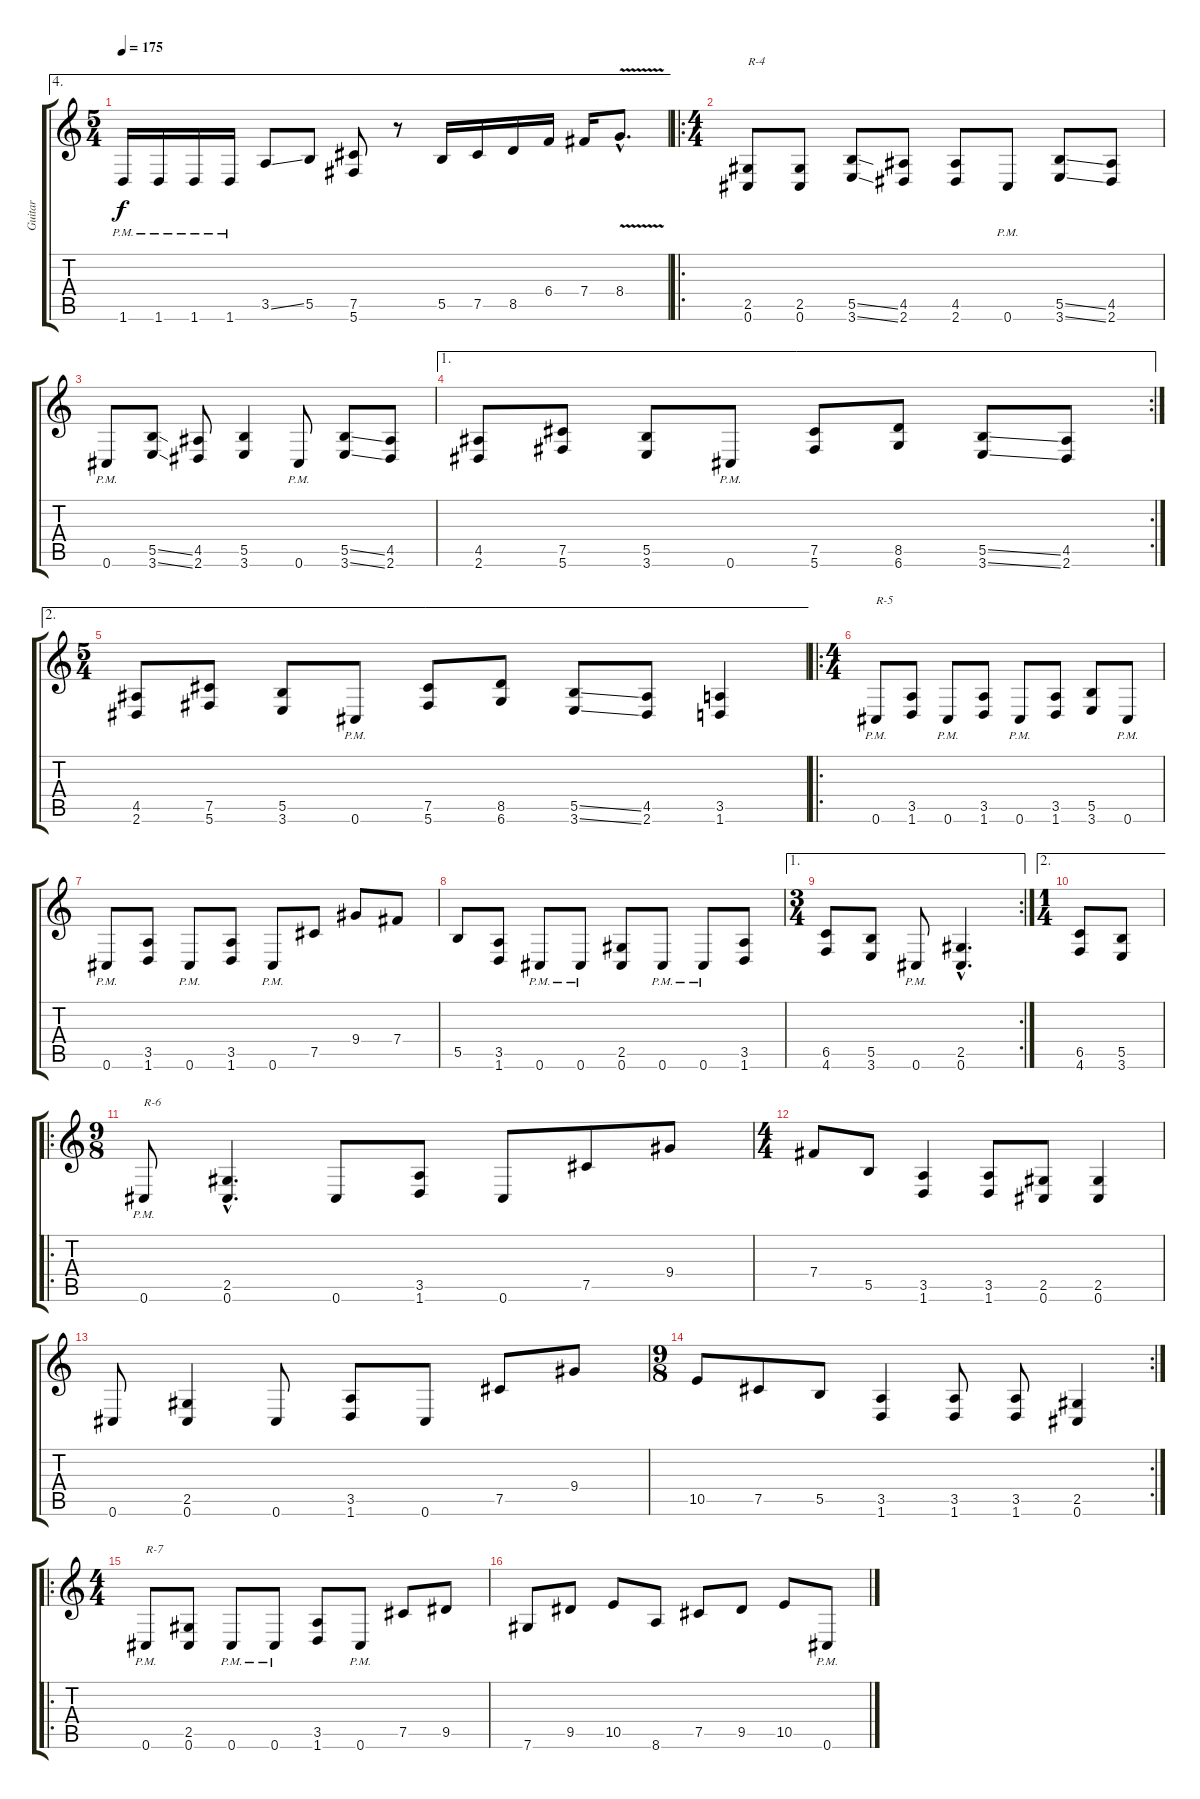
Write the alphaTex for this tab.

\track ("Guitar" "Guitar") {instrument overdrivenguitar}
\staff {score tabs}
\tuning (C4 Ab3 E3 B2 Gb2 Db2) {hide}
\ae 4
\ts (5 4)
\tempo 175
\clef g2
\ks c
1.6{pm}.16{dy f} 1.6{pm}.16 1.6{pm}.16 1.6{pm}.16 3.5{ss}.8 5.5.8 (7.5 5.6).8 r.8 5.5.16 7.5.16 8.5.16 6.4.16 7.4.16 8.4{v hac}.8{d} |
\ro
\ts (4 4)
(2.5 0.6).8{txt "R-4"} (2.5 0.6).8 (5.5{ss} 3.6{ss}).8 (4.5 2.6).8 (4.5 2.6).8 0.6{pm}.8 (5.5{ss} 3.6{ss}).8 (4.5 2.6).8 |
0.6{pm}.8 (5.5{ss} 3.6{ss}).8 (4.5 2.6).8 (5.5 3.6).4 0.6{pm}.8 (5.5{ss} 3.6{ss}).8 (4.5 2.6).8 |
\ae 1
\rc 2
(4.5 2.6).8 (7.5 5.6).8 (5.5 3.6).8 0.6{pm}.8 (7.5 5.6).8 (8.5 6.6).8 (5.5{ss} 3.6{ss}).8 (4.5 2.6).8 |
\ae 2
\ts (5 4)
(4.5 2.6).8 (7.5 5.6).8 (5.5 3.6).8 0.6{pm}.8 (7.5 5.6).8 (8.5 6.6).8 (5.5{ss} 3.6{ss}).8 (4.5 2.6).8 (3.5 1.6).4 |
\ro
\ts (4 4)
0.6{pm}.8{txt "R-5"} (3.5 1.6).8 0.6{pm}.8 (3.5 1.6).8 0.6{pm}.8 (3.5 1.6).8 (5.5 3.6).8 0.6{pm}.8 |
0.6{pm}.8 (3.5 1.6).8 0.6{pm}.8 (3.5 1.6).8 0.6{pm}.8 7.5.8 9.4.8 7.4.8 |
5.5.8 (3.5 1.6).8 0.6{pm}.8 0.6{pm}.8 (2.5 0.6).8 0.6{pm}.8 0.6{pm}.8 (3.5 1.6).8 |
\ae 1
\rc 2
\ts (3 4)
(6.5 4.6).8 (5.5 3.6).8 0.6{pm}.8 (2.5{hac} 0.6{hac}).4{d} |
\ae 2
\ts (1 4)
(6.5 4.6).8 (5.5 3.6).8 |
\ro
\ts (9 8)
0.6{pm}.8{txt "R-6"} (2.5{hac} 0.6{hac}).4{d} 0.6.8 (3.5 1.6).8 0.6.8 7.5.8 9.4.8 |
\ts (4 4)
7.4.8 5.5.8 (3.5 1.6).4 (3.5 1.6).8 (2.5 0.6).8 (2.5 0.6).4 |
0.6.8 (2.5 0.6).4 0.6.8 (3.5 1.6).8 0.6.8 7.5.8 9.4.8 |
\rc 2
\ts (9 8)
10.5.8 7.5.8 5.5.8 (3.5 1.6).4 (3.5 1.6).8 (3.5 1.6).8 (2.5 0.6).4 |
\ro
\ts (4 4)
0.6{pm}.8{txt "R-7"} (2.5 0.6).8 0.6{pm}.8 0.6{pm}.8 (3.5 1.6).8 0.6{pm}.8 7.5.8 9.5.8 |
7.6.8 9.5.8 10.5.8 8.6.8 7.5.8 9.5.8 10.5.8 0.6{pm}.8
